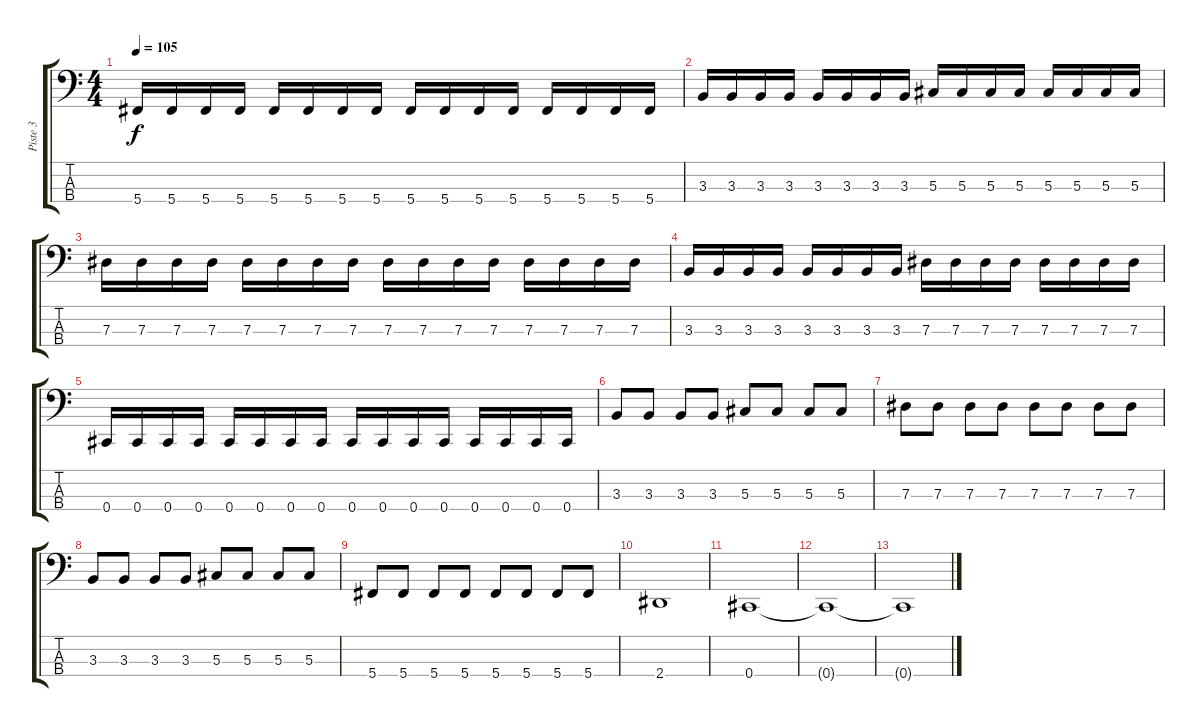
\track ("Piste 3" "Piste 3") {instrument electricbassfinger}
\staff {score tabs}
\tuning (Gb2 Db2 Ab1 Db1) {hide}
\ts (4 4)
\tempo 105
\clef f4
\ks c
5.4.16{dy f} 5.4.16 5.4.16 5.4.16 5.4.16 5.4.16 5.4.16 5.4.16 5.4.16 5.4.16 5.4.16 5.4.16 5.4.16 5.4.16 5.4.16 5.4.16 |
3.3.16 3.3.16 3.3.16 3.3.16 3.3.16 3.3.16 3.3.16 3.3.16 5.3.16 5.3.16 5.3.16 5.3.16 5.3.16 5.3.16 5.3.16 5.3.16 |
7.3.16 7.3.16 7.3.16 7.3.16 7.3.16 7.3.16 7.3.16 7.3.16 7.3.16 7.3.16 7.3.16 7.3.16 7.3.16 7.3.16 7.3.16 7.3.16 |
3.3.16 3.3.16 3.3.16 3.3.16 3.3.16 3.3.16 3.3.16 3.3.16 7.3.16 7.3.16 7.3.16 7.3.16 7.3.16 7.3.16 7.3.16 7.3.16 |
0.4.16 0.4.16 0.4.16 0.4.16 0.4.16 0.4.16 0.4.16 0.4.16 0.4.16 0.4.16 0.4.16 0.4.16 0.4.16 0.4.16 0.4.16 0.4.16 |
3.3.8 3.3.8 3.3.8 3.3.8 5.3.8 5.3.8 5.3.8 5.3.8 |
7.3.8 7.3.8 7.3.8 7.3.8 7.3.8 7.3.8 7.3.8 7.3.8 |
3.3.8 3.3.8 3.3.8 3.3.8 5.3.8 5.3.8 5.3.8 5.3.8 |
5.4.8 5.4.8 5.4.8 5.4.8 5.4.8 5.4.8 5.4.8 5.4.8 |
2.4.1 |
0.4.1 |
0.4{t}.1 |
0.4{t}.1
